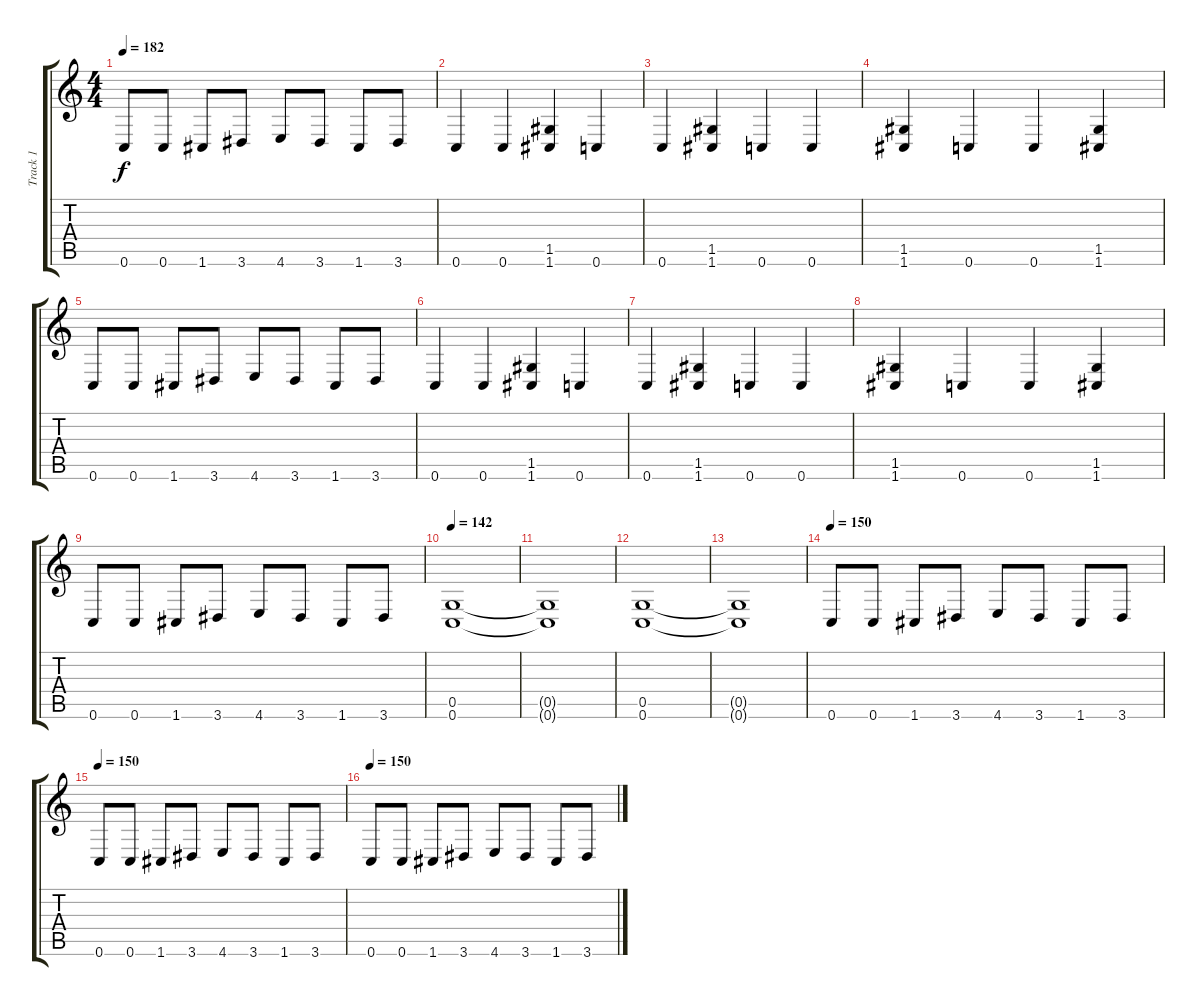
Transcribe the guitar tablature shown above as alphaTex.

\track ("Track 1" "Track 1") {instrument distortionguitar}
\staff {score tabs}
\tuning (D4 A3 F3 C3 G2 C2) {hide}
\ts (4 4)
\tempo 182
\clef g2
\ks c
0.6.8{dy f} 0.6.8 1.6.8 3.6.8 4.6.8 3.6.8 1.6.8 3.6.8 |
0.6.4 0.6.4 (1.5 1.6).4 0.6.4 |
0.6.4 (1.5 1.6).4 0.6.4 0.6.4 |
(1.5 1.6).4 0.6.4 0.6.4 (1.5 1.6).4 |
0.6.8 0.6.8 1.6.8 3.6.8 4.6.8 3.6.8 1.6.8 3.6.8 |
0.6.4 0.6.4 (1.5 1.6).4 0.6.4 |
0.6.4 (1.5 1.6).4 0.6.4 0.6.4 |
(1.5 1.6).4 0.6.4 0.6.4 (1.5 1.6).4 |
0.6.8 0.6.8 1.6.8 3.6.8 4.6.8 3.6.8 1.6.8 3.6.8 |
\tempo 142
(0.5 0.6).1 |
(0.5{t} 0.6{t}).1 |
(0.5 0.6).1 |
(0.5{t} 0.6{t}).1 |
\tempo 150
0.6.8 0.6.8 1.6.8 3.6.8 4.6.8 3.6.8 1.6.8 3.6.8 |
\tempo 150
0.6.8 0.6.8 1.6.8 3.6.8 4.6.8 3.6.8 1.6.8 3.6.8 |
\tempo 150
0.6.8 0.6.8 1.6.8 3.6.8 4.6.8 3.6.8 1.6.8 3.6.8
